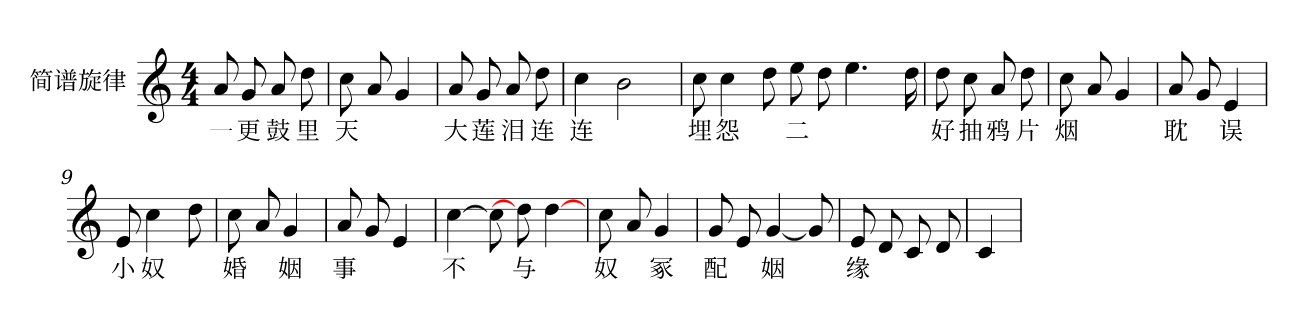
**kern	**text
*part1	*part1
*staff1	*staff1
*I"简谱旋律	*
*k[]	*
*M4/4	*
=1	=1
8a	一
8g	更
8a	鼓
8dd	里
=2	=2
8cc	天
8a	.
4g	.
=3	=3
8a	大
8g	莲
8a	泪
8dd	连
=4	=4
4cc	连
2b	.
=5	=5
8cc	埋
4cc	怨
8dd	.
8ee	二
8dd	.
!LO:N:vis=4.	!
4..ee	.
16dd	.
=6	=6
8dd	好
8cc	抽
8a	鸦
8dd	片
=7	=7
8cc	烟
8a	.
4g	.
=8	=8
8a	耽
8g	.
4e	误
=9	=9
8e	小
4cc	奴
8dd	.
=10	=10
8cc	婚
8a	.
4g	姻
=11	=11
8a	事
8g	.
4e	.
=12	=12
[4cc	不
8cc]	.
8dd]	与
[4dd	.
=13	=13
8cc	奴
8a	.
4g	冢
=14	=14
8g	配
8e	.
[4g	姻
8g]	.
=15	=15
8e	缘
8d	.
8c	.
8d	.
=16	=16
4c	.
=	=
*-	*-
